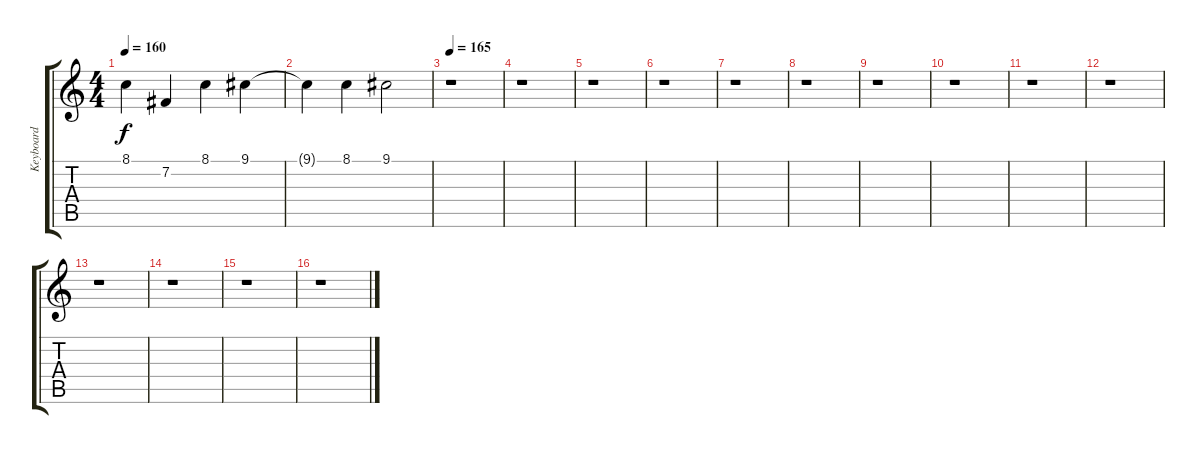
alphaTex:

\track ("Keyboard" "Keyboard") {instrument pad4choir}
\staff {score tabs}
\tuning (E4 B3 G3 D3 A2 E2) {hide}
\ts (4 4)
\tempo 160
\clef g2
\ks c
8.1.4{dy f} 7.2.4 8.1.4 9.1.4 |
9.1{t}.4 8.1.4 9.1.2 |
\tempo 165
r.1 |
r.1 |
r.1 |
r.1 |
r.1 |
r.1 |
r.1 |
r.1 |
r.1 |
r.1 |
r.1 |
r.1 |
r.1 |
r.1
